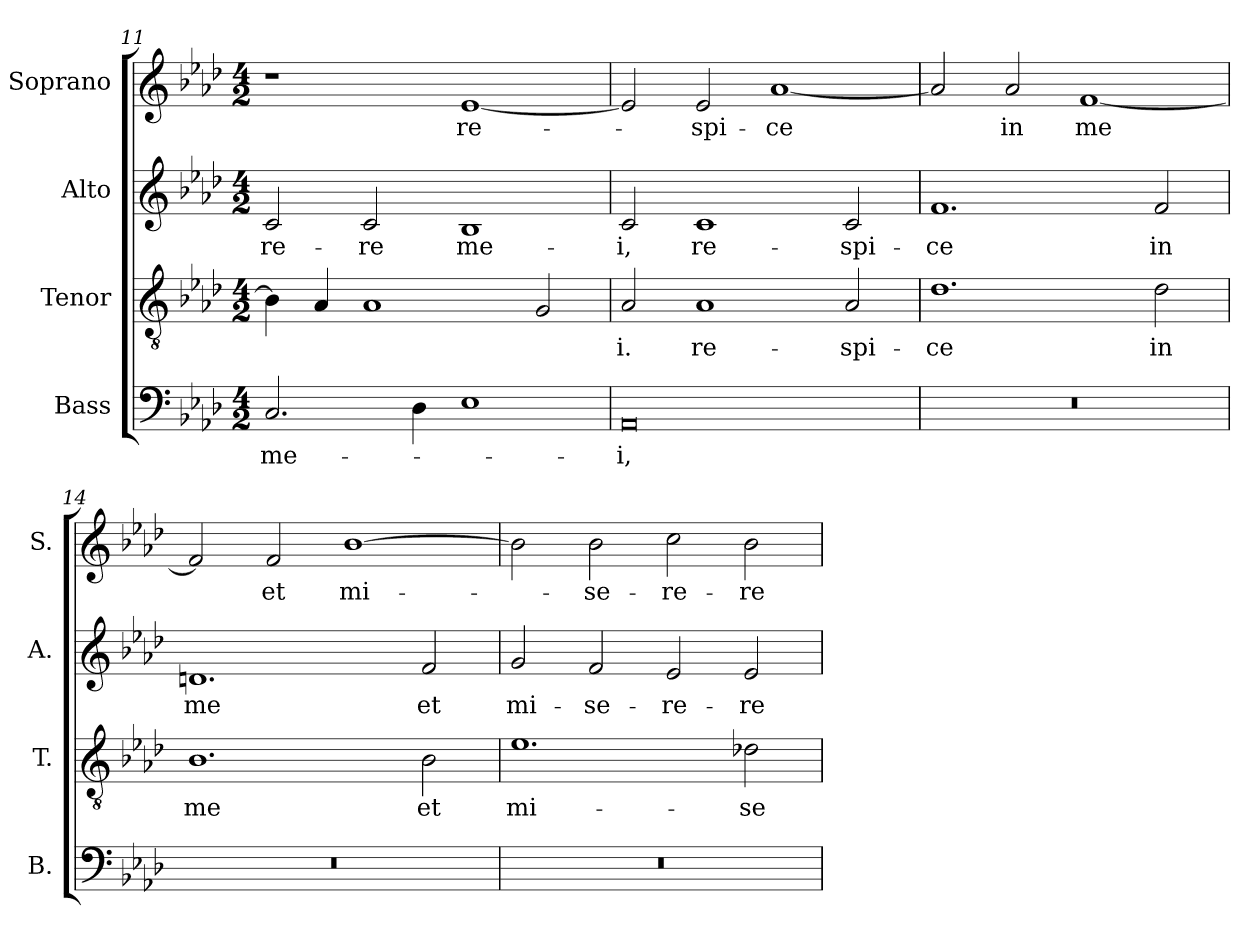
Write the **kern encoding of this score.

**kern	**text	**kern	**text	**kern	**text	**kern	**text
*part4	*part4	*part3	*part3	*part2	*part2	*part1	*part1
*staff4	*staff4	*staff3	*staff3	*staff2	*staff2	*staff1	*staff1
*I"Bass	*	*I"Tenor	*	*I"Alto	*	*I"Soprano	*
*I'B.	*	*I'T.	*	*I'A.	*	*I'S.	*
*clefF4	*	*clefGv2	*	*clefG2	*	*clefG2	*
*	*	*ITrd7c12	*	*	*	*	*
*k[b-e-a-d-]	*	*k[b-e-a-d-]	*	*k[b-e-a-d-]	*	*k[b-e-a-d-]	*
*A-:	*	*A-:	*	*A-:	*	*A-:	*
*M4/2	*	*M4/2	*	*M4/2	*	*M4/2	*
=11	=11	=11	=11	=11	=11	=11	=11
!	!LO:LY:b:color=#000000	!	!	!	!	!	!
!	!	!	!	!	!LO:LY:b:color=#000000	!	!
2.Ci/	me-	4BB-i\]	.	2ci/	-re-	1r	.
.	.	4AA-i/	.	.	.	.	.
!	!	!	!	!	!LO:LY:b:color=#000000	!	!
.	.	1AA-i	.	2ci/	-re	.	.
4D-i\	.	.	.	.	.	.	.
!	!	!	!	!	!LO:LY:b:color=#000000	!	!
!	!	!	!	!	!	!	!LO:LY:b:color=#000000
1E-i	.	.	.	1B-i	me-	[1e-i	re-
.	.	2GGi/	.	.	.	.	.
=12	=12	=12	=12	=12	=12	=12	=12
!	!LO:LY:b:color=#000000	!	!	!	!	!	!
!	!	!	!LO:LY:b:color=#000000	!	!	!	!
!	!	!	!	!	!LO:LY:b:color=#000000	!	!
0AA-i	-i,	2AA-i/	-i.	2ci/	-i,	2e-i/]	.
!	!	!	!LO:LY:b:color=#000000	!	!	!	!
!	!	!	!	!	!LO:LY:b:color=#000000	!	!
!	!	!	!	!	!	!	!LO:LY:b:color=#000000
.	.	1AA-i	re-	1ci	re-	2e-i/	-spi-
!	!	!	!	!	!	!	!LO:LY:b:color=#000000
.	.	.	.	.	.	[1a-i	-ce
!	!	!	!LO:LY:b:color=#000000	!	!	!	!
!	!	!	!	!	!LO:LY:b:color=#000000	!	!
.	.	2AA-i/	-spi-	2ci/	-spi-	.	.
=13	=13	=13	=13	=13	=13	=13	=13
!LO:N:vis=1	!	!	!	!	!	!	!
!	!	!	!LO:LY:b:color=#000000	!	!	!	!
!	!	!	!	!	!LO:LY:b:color=#000000	!	!
0r	.	1.D-i	-ce	1.fi	-ce	2a-i/]	.
!	!	!	!	!	!	!	!LO:LY:b:color=#000000
.	.	.	.	.	.	2a-i/	in
!	!	!	!	!	!	!	!LO:LY:b:color=#000000
.	.	.	.	.	.	[1fi	me
!	!	!	!LO:LY:b:color=#000000	!	!	!	!
!	!	!	!	!	!LO:LY:b:color=#000000	!	!
.	.	2D-i\	in	2fi/	in	.	.
=14	=14	=14	=14	=14	=14	=14	=14
!LO:N:vis=1	!	!	!	!	!	!	!
!	!	!	!LO:LY:b:color=#000000	!	!	!	!
!	!	!	!	!	!LO:LY:b:color=#000000	!	!
0r	.	1.BB-i	me	1.dni	me	2fi/]	.
!	!	!	!	!	!	!	!LO:LY:b:color=#000000
.	.	.	.	.	.	2fi/	et
!	!	!	!	!	!	!	!LO:LY:b:color=#000000
.	.	.	.	.	.	[1b-i	mi-
!	!	!	!LO:LY:b:color=#000000	!	!	!	!
!	!	!	!	!	!LO:LY:b:color=#000000	!	!
.	.	2BB-i\	et	2fi/	et	.	.
=15	=15	=15	=15	=15	=15	=15	=15
!LO:N:vis=1	!	!	!	!	!	!	!
!	!	!	!LO:LY:b:color=#000000	!	!	!	!
!	!	!	!	!	!LO:LY:b:color=#000000	!	!
0r	.	1.E-i	mi-	2gi/	mi-	2b-i\]	.
!	!	!	!	!	!LO:LY:b:color=#000000	!	!
!	!	!	!	!	!	!	!LO:LY:b:color=#000000
.	.	.	.	2fi/	-se-	2b-i\	-se-
!	!	!	!	!	!LO:LY:b:color=#000000	!	!
!	!	!	!	!	!	!	!LO:LY:b:color=#000000
.	.	.	.	2e-i/	-re-	2cci\	-re-
!	!	!	!LO:LY:b:color=#000000	!	!	!	!
!	!	!	!	!	!LO:LY:b:color=#000000	!	!
!	!	!	!	!	!	!	!LO:LY:b:color=#000000
.	.	2D-Xi\	-se-	2e-i/	-re	2b-i\	-re
=	=	=	=	=	=	=	=
*-	*-	*-	*-	*-	*-	*-	*-
